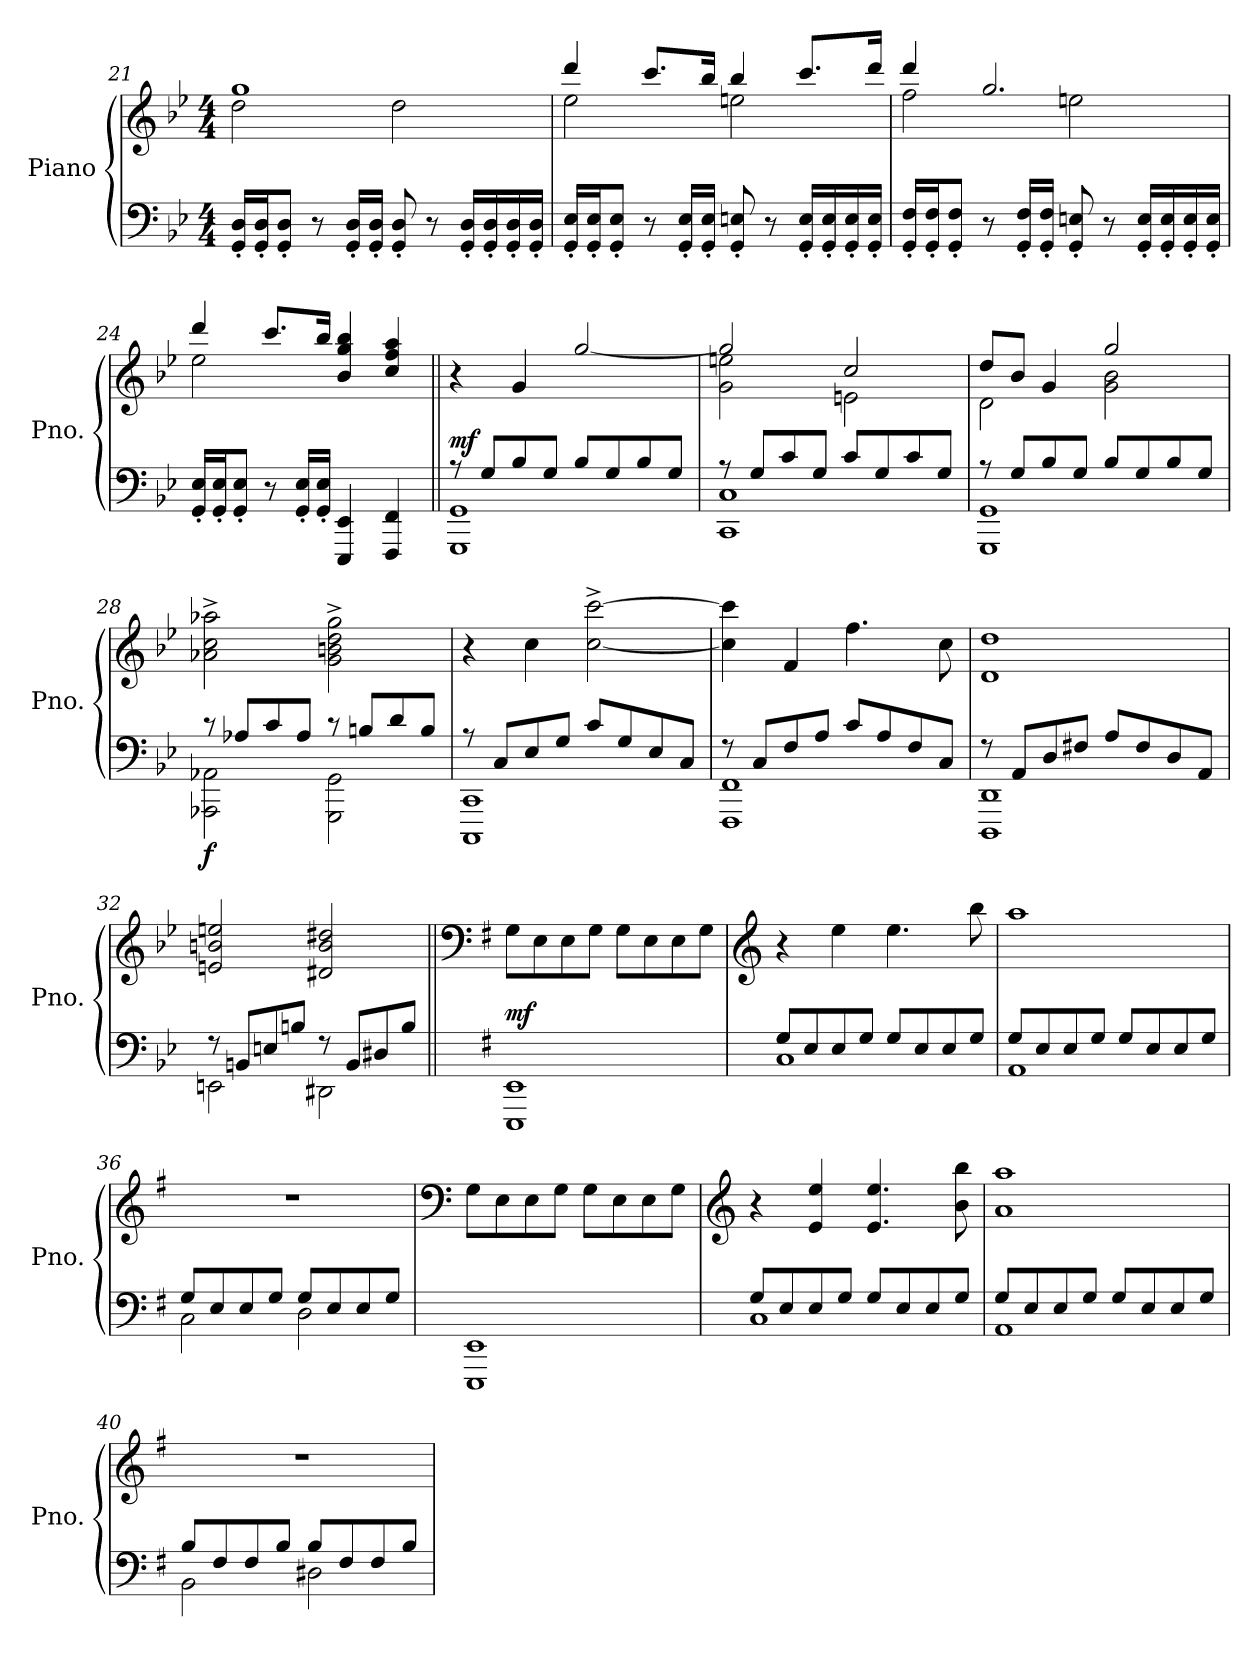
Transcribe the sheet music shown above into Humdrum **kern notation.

**kern	**kern	**dynam
*part1	*part1	*part1
*staff2	*staff1	*staff1/2
*I"Piano	*	*
*I'Pno.	*	*
*clefF4	*clefG2	*
*k[b-e-]	*k[b-e-]	*
*M4/4	*M4/4	*
=21	=21	=21
*	*^	*
16GG/' 16D/'LL	1gg	2dd\	.
16GG/' 16D/'J	.	.	.
8GG/' 8D/'J	.	.	.
8r	.	.	.
16GG/' 16D/'LL	.	.	.
16GG/' 16D/'JJ	.	.	.
8GG/' 8D/'	.	2dd\	.
8r	.	.	.
16GG/' 16D/'LL	.	.	.
16GG/' 16D/'	.	.	.
16GG/' 16D/'	.	.	.
16GG/' 16D/'JJ	.	.	.
!!LO:LB:g=z	!!
=22	=22	=22	=22
16GG/' 16E-/'LL	4ddd/	2ee-\	.
16GG/' 16E-/'J	.	.	.
8GG/' 8E-/'J	.	.	.
8r	8.ccc/L	.	.
16GG/' 16E-/'LL	.	.	.
16GG/' 16E-/'JJ	16bb-/Jk	.	.
8GG/' 8En/'	4bb-/	2een\	.
8r	.	.	.
16GG/' 16E/'LL	8.ccc/L	.	.
16GG/' 16E/'	.	.	.
16GG/' 16E/'	.	.	.
16GG/' 16E/'JJ	16ddd/Jk	.	.
=23	=23	=23	=23
16GG/' 16F/'LL	4ddd/	2ff\	.
16GG/' 16F/'J	.	.	.
8GG/' 8F/'J	.	.	.
8r	2.gg/	.	.
16GG/' 16F/'LL	.	.	.
16GG/' 16F/'JJ	.	.	.
8GG/' 8En/'	.	2een\	.
8r	.	.	.
16GG/' 16E/'LL	.	.	.
16GG/' 16E/'	.	.	.
16GG/' 16E/'	.	.	.
16GG/' 16E/'JJ	.	.	.
=24	=24	=24	=24
16GG/' 16E-/'LL	4ddd/	2ee-\	.
16GG/' 16E-/'J	.	.	.
8GG/' 8E-/'J	.	.	.
8r	8.ccc/L	.	.
16GG/' 16E-/'LL	.	.	.
16GG/' 16E-/'JJ	16bb-/Jk	.	.
4EEE-/ 4EE-/	4b-/ 4gg/ 4bb-/	2ryy	.
4FFF/ 4FF/	4cc/ 4ff/ 4aa/	.	.
*	*v	*v	*
=25||	=25||	=25||
*^	*	*
!	!	!	!LO:DY:a=2
8r	1GGG 1GG	4r	mf
8G/L	.	.	.
8B-/	.	4g/	.
8G/J	.	.	.
8B-/L	.	[2gg/	.
8G/	.	.	.
8B-/	.	.	.
8G/J	.	.	.
!!LO:LB:g=z
=26	=26	=26	=26
*	*	*^	*
8r	1CC 1C	2gg/]	2g\ 2een\	.
8G/L	.	.	.	.
8c/	.	.	.	.
8G/J	.	.	.	.
8c/L	.	2cc/	2en\	.
8G/	.	.	.	.
8c/	.	.	.	.
8G/J	.	.	.	.
=27	=27	=27	=27	=27
8r	1GGG 1GG	8dd/L	2d\	.
8G/L	.	8b-/J	.	.
8B-/	.	4g/	.	.
8G/J	.	.	.	.
8B-/L	.	2gg/	2g\ 2b-\	.
8G/	.	.	.	.
8B-/	.	.	.	.
8G/J	.	.	.	.
*	*	*v	*v	*
=28	=28	=28	=28
!	!	!	!LO:DY:b=2
8r	2AAA-X\ 2AA-X\	2a-X\^ 2cc\^ 2aa-X\^	f
8A-X/L	.	.	.
8c/	.	.	.
8A-/J	.	.	.
8r	2GGG\ 2GG\	2g\^ 2bn\^ 2dd\^ 2gg\^	.
8Bn/L	.	.	.
8d/	.	.	.
8B/J	.	.	.
=29	=29	=29	=29
8r	1CCC 1CC	4r	.
8C/L	.	.	.
8E-/	.	4cc\	.
8G/J	.	.	.
8c/L	.	[2cc\^ [2ccc\^	.
8G/	.	.	.
8E-/	.	.	.
8C/J	.	.	.
!!LO:LB:g=z
=30	=30	=30	=30
8r	1FFF 1FF	4cc\] 4ccc\]	.
8C/L	.	.	.
8F/	.	4f/	.
8A/J	.	.	.
8c/L	.	4.ff\	.
8A/	.	.	.
8F/	.	.	.
8C/J	.	8cc\	.
=31	=31	=31	=31
8r	1DDD 1DD	1d 1dd	.
8AA/L	.	.	.
8D/	.	.	.
8F#X/J	.	.	.
8A/L	.	.	.
8F#/	.	.	.
8D/	.	.	.
8AA/J	.	.	.
=32	=32	=32	=32
8r	2EEn\	2en/ 2bn/ 2een/	.
8BBn/L	.	.	.
8En/	.	.	.
8Bn/J	.	.	.
8r	2DD#X\	2d#X/ 2b/ 2dd#X/	.
8BB/L	.	.	.
8D#X/	.	.	.
8B/J	.	.	.
*v	*v	*	*
=33||	=33||	=33||
*	*clefF4	*
*k[f#]	*k[f#]	*
!	!	!LO:DY:a=2
1EEE 1EE	8G\L	mf
.	8E\	.
.	8E\	.
.	8G\J	.
.	8G\L	.
.	8E\	.
.	8E\	.
.	8G\J	.
!!LO:LB:g=z
=34	=34	=34
*	*clefG2	*
*^	*	*
1C	8G/L	4r	.
.	8E/	.	.
.	8E/	4ee\	.
.	8G/J	.	.
.	8G/L	4.ee\	.
.	8E/	.	.
.	8E/	.	.
.	8G/J	8bb\	.
=35	=35	=35	=35
1AA	8G/L	1aa	.
.	8E/	.	.
.	8E/	.	.
.	8G/J	.	.
.	8G/L	.	.
.	8E/	.	.
.	8E/	.	.
.	8G/J	.	.
=36	=36	=36	=36
2C\	8G/L	1r	.
.	8E/	.	.
.	8E/	.	.
.	8G/J	.	.
2D\	8G/L	.	.
.	8E/	.	.
.	8E/	.	.
.	8G/J	.	.
*v	*v	*	*
=37	=37	=37
*	*clefF4	*
1EEE 1EE	8G\L	.
.	8E\	.
.	8E\	.
.	8G\J	.
.	8G\L	.
.	8E\	.
.	8E\	.
.	8G\J	.
!!LO:PB:g=z
=38	=38	=38
*	*clefG2	*
*^	*	*
1C	8G/L	4r	.
.	8E/	.	.
.	8E/	4e/ 4ee/	.
.	8G/J	.	.
.	8G/L	4.e/ 4.ee/	.
.	8E/	.	.
.	8E/	.	.
.	8G/J	8b\ 8bb\	.
=39	=39	=39	=39
1AA	8G/L	1a 1aa	.
.	8E/	.	.
.	8E/	.	.
.	8G/J	.	.
.	8G/L	.	.
.	8E/	.	.
.	8E/	.	.
.	8G/J	.	.
=40	=40	=40	=40
2BB\	8B/L	1r	.
.	8F#/	.	.
.	8F#/	.	.
.	8B/J	.	.
2D#X\	8B/L	.	.
.	8F#/	.	.
.	8F#/	.	.
.	8B/J	.	.
*v	*v	*	*
=	=	=
*-	*-	*-
